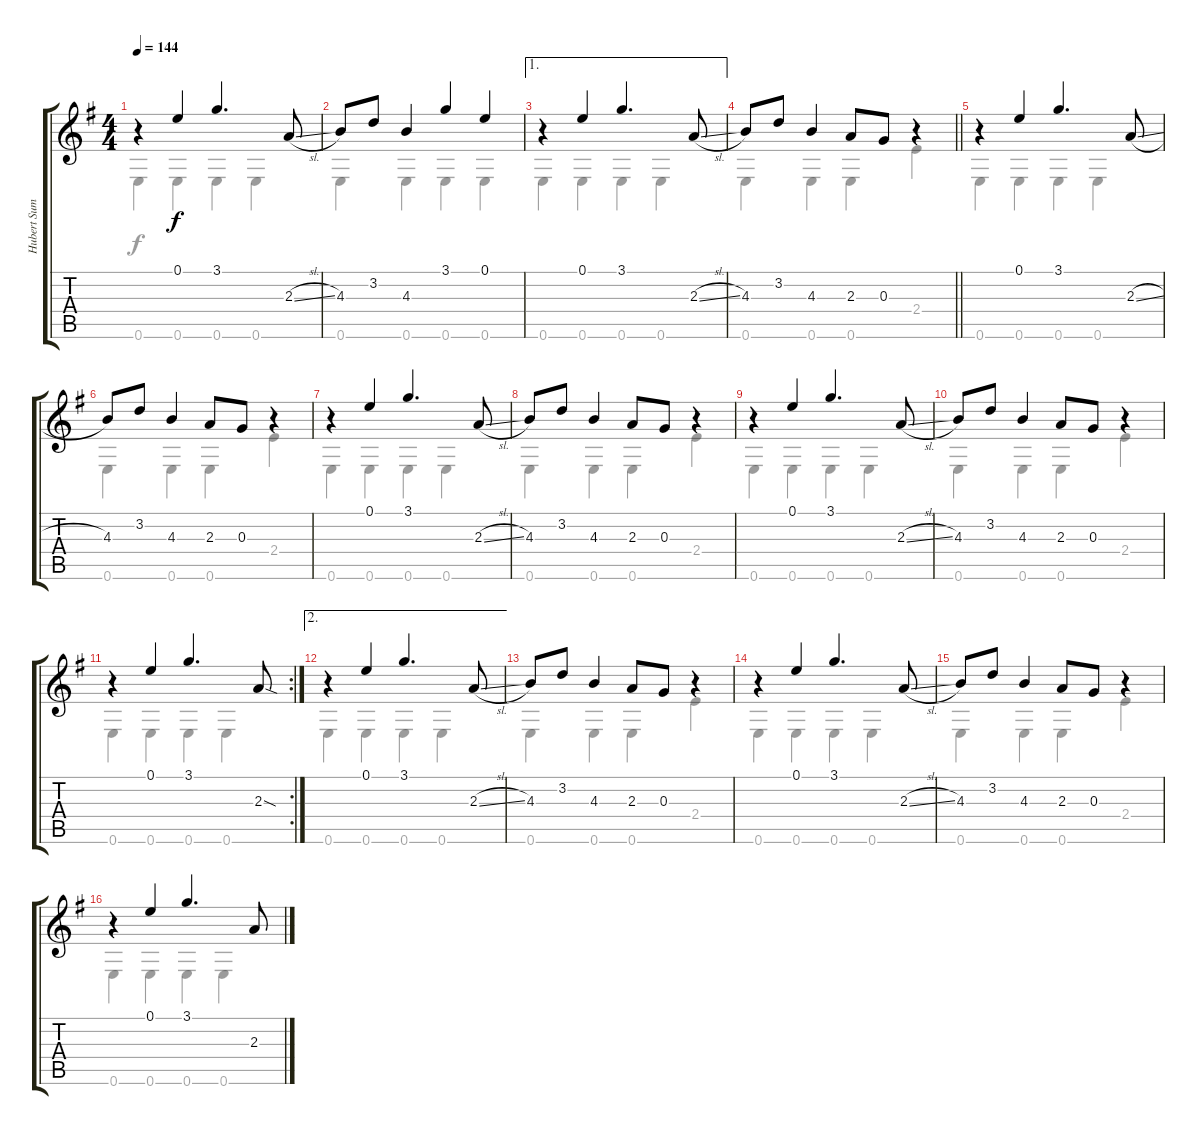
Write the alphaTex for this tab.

\track ("Hubert Sumlin - Electric Guitar" "Hubert Sum") {instrument electricguitarclean}
\staff {score tabs}
\tuning (E4 B3 G3 D3 A2 E2) {hide}
\voice
\ts (4 4)
\tempo 144
\clef g2
\ks g
r.4{dy f} 0.1.4 3.1.4{d} 2.3{sl}.8 |
4.3.8 3.2.8 4.3.4 3.1.4 0.1.4 |
\ae 1
r.4 0.1.4 3.1.4{d} 2.3{sl}.8 |
\barLineRight lightlight
4.3.8 3.2.8 4.3.4 2.3.8 0.3.8 r.4 |
r.4 0.1.4 3.1.4{d} 2.3{sl}.8 |
4.3.8 3.2.8 4.3.4 2.3.8 0.3.8 r.4 |
r.4 0.1.4 3.1.4{d} 2.3{sl}.8 |
4.3.8 3.2.8 4.3.4 2.3.8 0.3.8 r.4 |
r.4 0.1.4 3.1.4{d} 2.3{sl}.8 |
4.3.8 3.2.8 4.3.4 2.3.8 0.3.8 r.4 |
\rc 2
r.4 0.1.4 3.1.4{d} 2.3{sod}.8 |
\ae 2
r.4 0.1.4 3.1.4{d} 2.3{sl}.8 |
4.3.8 3.2.8 4.3.4 2.3.8 0.3.8 r.4 |
r.4 0.1.4 3.1.4{d} 2.3{sl}.8 |
4.3.8 3.2.8 4.3.4 2.3.8 0.3.8 r.4 |
r.4 0.1.4 3.1.4{d} 2.3{sl}.8
\voice
\clef g2
\ottava regular
\simile none
\ks g
0.6.4{dy f} 0.6.4 0.6.4 0.6.4 |
0.6.4 0.6.4 0.6.4 0.6.4 |
0.6.4 0.6.4 0.6.4 0.6.4 |
\barLineRight lightlight
0.6.4 0.6.4 0.6.4 2.4.4 |
0.6.4 0.6.4 0.6.4 0.6.4 |
0.6.4 0.6.4 0.6.4 2.4.4 |
0.6.4 0.6.4 0.6.4 0.6.4 |
0.6.4 0.6.4 0.6.4 2.4.4 |
0.6.4 0.6.4 0.6.4 0.6.4 |
0.6.4 0.6.4 0.6.4 2.4.4 |
0.6.4 0.6.4 0.6.4 0.6.4 |
0.6.4 0.6.4 0.6.4 0.6.4 |
0.6.4 0.6.4 0.6.4 2.4.4 |
0.6.4 0.6.4 0.6.4 0.6.4 |
0.6.4 0.6.4 0.6.4 2.4.4 |
0.6.4 0.6.4 0.6.4 0.6.4
